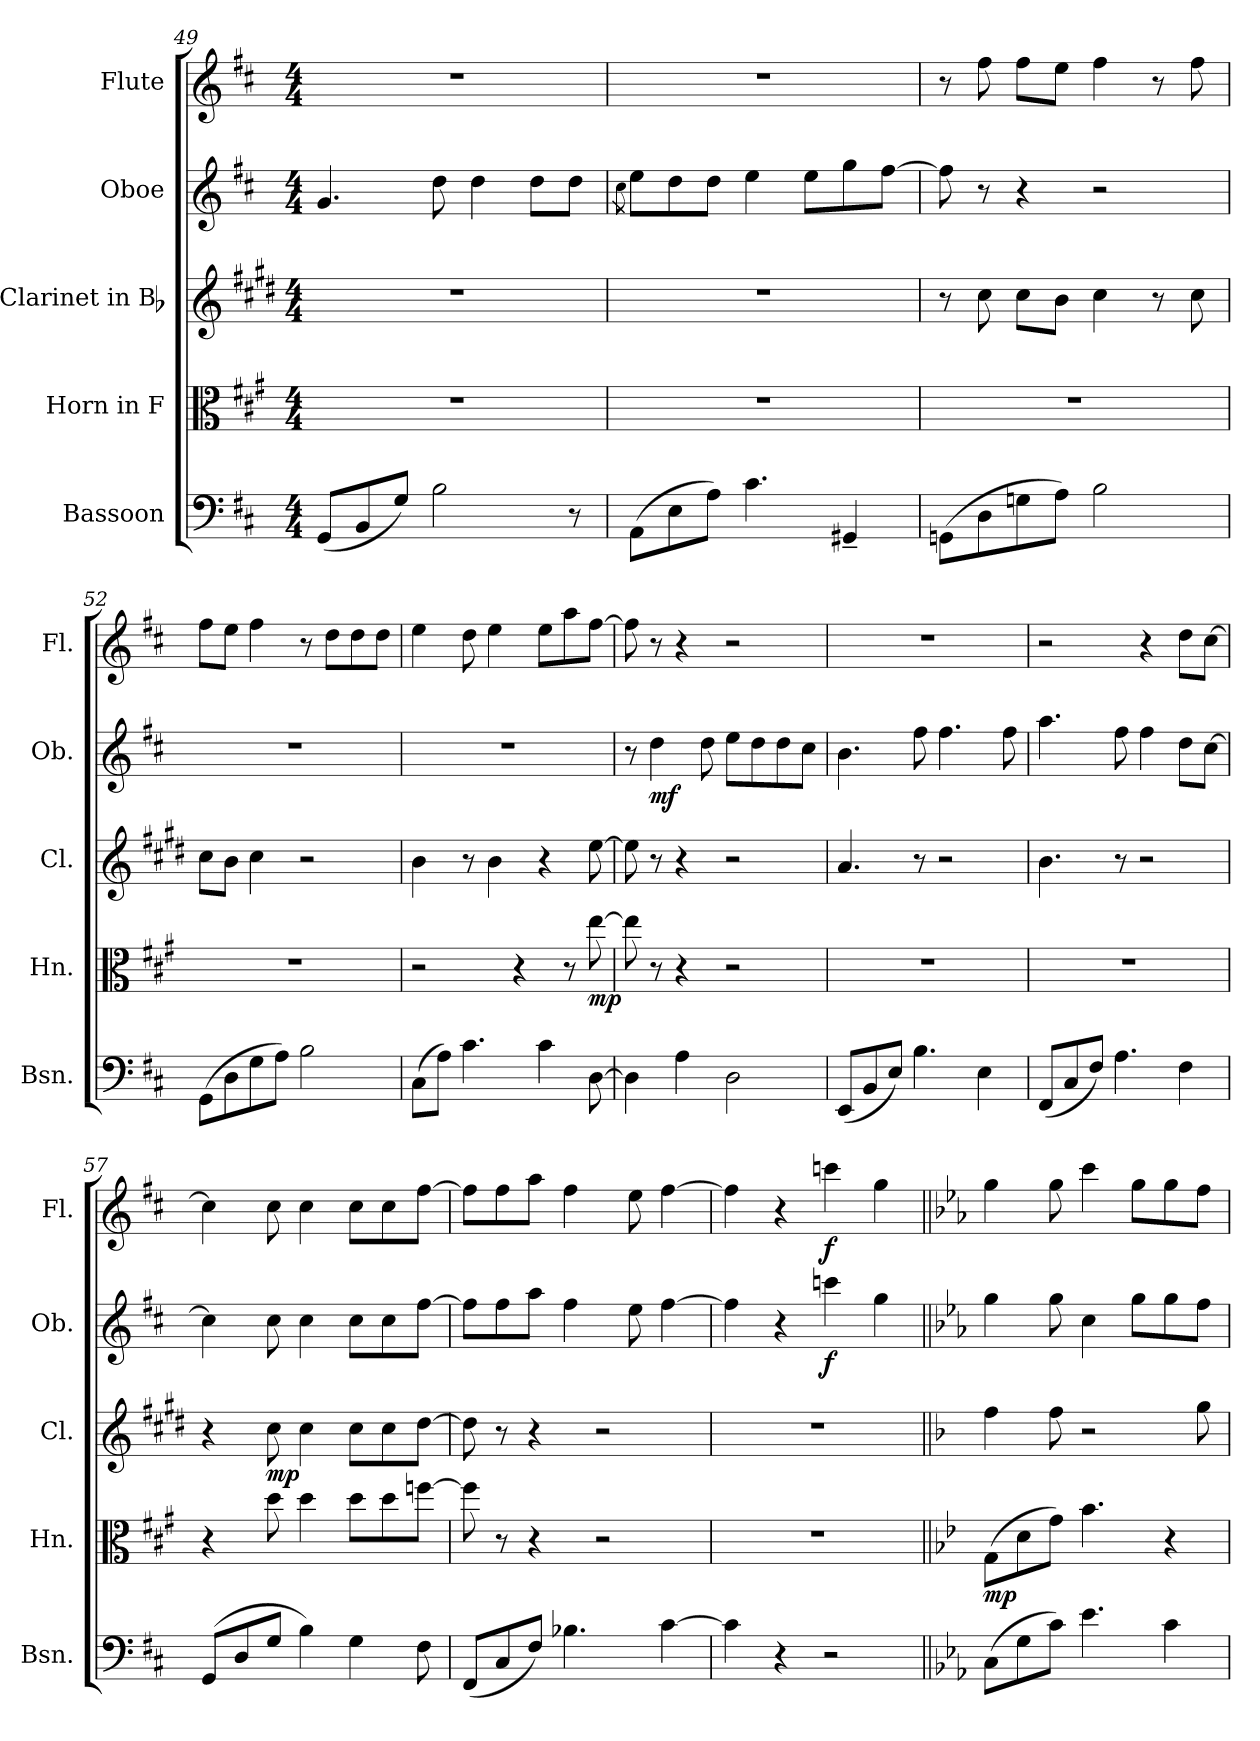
**kern	**kern	**dynam	**kern	**dynam	**kern	**dynam	**kern	**dynam
*part5	*part4	*part4	*part3	*part3	*part2	*part2	*part1	*part1
*staff5	*staff4	*staff4	*staff3	*staff3	*staff2	*staff2	*staff1	*staff1
*I"Bassoon	*I"Horn in F	*	*I"Clarinet in Bb	*	*I"Oboe	*	*I"Flute	*
*I'Bsn.	*I'Hn.	*	*I'Cl.	*	*I'Ob.	*	*I'Fl.	*
*clefF4	*clefC3	*	*clefG2	*	*clefG2	*	*clefG2	*
*	*ITrd4c7	*	*ITrd1c2	*	*	*	*	*
*k[f#c#]	*k[f#c#]	*	*k[f#c#]	*	*k[f#c#]	*	*k[f#c#]	*
*D:	*D:	*	*D:	*	*D:	*	*D:	*
*M4/4	*M4/4	*	*M4/4	*	*M4/4	*	*M4/4	*
=49	=49	=49	=49	=49	=49	=49	=49	=49
(8GGi/L	1r	.	1r	.	4.gi/	.	1r	.
8BBi/	.	.	.	.	.	.	.	.
8Gi/J)	.	.	.	.	.	.	.	.
2Bi\	.	.	.	.	8ddi\	.	.	.
.	.	.	.	.	4ddi\	.	.	.
.	.	.	.	.	8ddi\L	.	.	.
8r	.	.	.	.	8ddi\J	.	.	.
=50	=50	=50	=50	=50	=50	=50	=50	=50
.	.	.	.	.	8qcc#i\	.	.	.
(8AAi\L	1r	.	1r	.	8eei\L	.	1r	.
8Ei\	.	.	.	.	8ddi\	.	.	.
8Ai\J)	.	.	.	.	8ddi\J	.	.	.
4.c#i\	.	.	.	.	4eei\	.	.	.
.	.	.	.	.	8eei\L	.	.	.
4GG#X~i/	.	.	.	.	8ggi\	.	.	.
.	.	.	.	.	[8ff#i\J	.	.	.
!!LO:PB:g=z
=51	=51	=51	=51	=51	=51	=51	=51	=51
(8GGni\L	1r	.	8r	.	8ff#i\]	.	8r	.
8Di\	.	.	8bi\	.	8r	.	8ff#i\	.
8Gni\	.	.	8bi\L	.	4r	.	8ff#i\L	.
8Ai\J)	.	.	8ai\J	.	.	.	8eei\J	.
2Bi\	.	.	4bi\	.	2r	.	4ff#i\	.
.	.	.	8r	.	.	.	8r	.
.	.	.	8bi\	.	.	.	8ff#i\	.
=52	=52	=52	=52	=52	=52	=52	=52	=52
(8GGi\L	1r	.	8bi\L	.	1r	.	8ff#i\L	.
8Di\	.	.	8ai\J	.	.	.	8eei\J	.
8Gi\	.	.	4bi\	.	.	.	4ff#i\	.
8Ai\J)	.	.	.	.	.	.	.	.
2Bi\	.	.	2r	.	.	.	8r	.
.	.	.	.	.	.	.	8ddi\L	.
.	.	.	.	.	.	.	8ddi\	.
.	.	.	.	.	.	.	8ddi\J	.
=53	=53	=53	=53	=53	=53	=53	=53	=53
(8C#i\L	2r	.	4ai\	.	1r	.	4eei\	.
8Ai\J)	.	.	.	.	.	.	.	.
4.c#i\	.	.	8r	.	.	.	8ddi\	.
.	.	.	4ai\	.	.	.	4eei\	.
.	4r	.	.	.	.	.	.	.
4c#i\	.	.	4r	.	.	.	8eei\L	.
.	8r	.	.	.	.	.	8aai\	.
[8Di\	[8ai\	mp	[8ddi\	.	.	.	[8ff#i\J	.
=54	=54	=54	=54	=54	=54	=54	=54	=54
4Di\]	8ai\]	.	8ddi\]	.	8r	.	8ff#i\]	.
.	8r	.	8r	.	4ddi\	mf	8r	.
4Ai\	4r	.	4r	.	.	.	4r	.
.	.	.	.	.	8ddi\	.	.	.
2Di\	2r	.	2r	.	8eei\L	.	2r	.
.	.	.	.	.	8ddi\	.	.	.
.	.	.	.	.	8ddi\	.	.	.
.	.	.	.	.	8cc#i\J	.	.	.
!!LO:LB:g=z
=55	=55	=55	=55	=55	=55	=55	=55	=55
(8EEi/L	1r	.	4.gi/	.	4.bi\	.	1r	.
8BBi/	.	.	.	.	.	.	.	.
8Ei/J)	.	.	.	.	.	.	.	.
4.Bi\	.	.	8r	.	8ff#i\	.	.	.
.	.	.	2r	.	4.ff#i\	.	.	.
4Ei\	.	.	.	.	.	.	.	.
.	.	.	.	.	8ff#i\	.	.	.
=56	=56	=56	=56	=56	=56	=56	=56	=56
(8FF#i/L	1r	.	4.ai\	.	4.aai\	.	2r	.
8C#i/	.	.	.	.	.	.	.	.
8F#i/J)	.	.	.	.	.	.	.	.
4.Ai\	.	.	8r	.	8ff#i\	.	.	.
.	.	.	2r	.	4ff#i\	.	4r	.
4F#i\	.	.	.	.	8ddi\L	.	8ddi\L	.
.	.	.	.	.	[8cc#i\J	.	[8cc#i\J	.
=57	=57	=57	=57	=57	=57	=57	=57	=57
(8GGi/L	4r	.	4r	.	4cc#i\]	.	4cc#i\]	.
8Di/	.	.	.	.	.	.	.	.
8Gi/J	8gi\	.	8bi\	mp	8cc#i\	.	8cc#i\	.
4Bi\)	4gi\	.	4bi\	.	4cc#i\	.	4cc#i\	.
4Gi\	8gi\L	.	8bi\L	.	8cc#i\L	.	8cc#i\L	.
.	8gi\	.	8bi\	.	8cc#i\	.	8cc#i\	.
8F#i\	[8b-Xi\J	.	[8cc#i\J	.	[8ff#i\J	.	[8ff#i\J	.
=58	=58	=58	=58	=58	=58	=58	=58	=58
(8FF#i/L	8b-i\]	.	8cc#i\]	.	8ff#i\L]	.	8ff#i\L]	.
8C#i/	8r	.	8r	.	8ff#i\	.	8ff#i\	.
8F#i/J)	4r	.	4r	.	8aai\J	.	8aai\J	.
4.B-Xi\	.	.	.	.	4ff#i\	.	4ff#i\	.
.	2r	.	2r	.	.	.	.	.
.	.	.	.	.	8eei\	.	8eei\	.
[4c#i\	.	.	.	.	[4ff#i\	.	[4ff#i\	.
!!LO:LB:g=z
=59	=59	=59	=59	=59	=59	=59	=59	=59
4c#i\]	1r	.	1r	.	4ff#i\]	.	4ff#i\]	.
4r	.	.	.	.	4r	.	4r	.
2r	.	.	.	.	4cccni\	f	4cccni\	f
.	.	.	.	.	4ggi\	.	4ggi\	.
=60||	=60||	=60||	=60||	=60||	=60||	=60||	=60||	=60||
*k[b-e-a-]	*k[b-e-a-]	*	*k[b-e-a-]	*	*k[b-e-a-]	*	*k[b-e-a-]	*
*E-:	*E-:	*	*E-:	*	*E-:	*	*E-:	*
(8Ci\L	(8Ci\L	mp	4ee-i\	.	4ggi\	.	4ggi\	.
8Gi\	8Gi\	.	.	.	.	.	.	.
8ci\J)	8ci\J)	.	8ee-i\	.	8ggi\	.	8ggi\	.
4.e-i\	4.e-i\	.	2r	.	4cci\	.	4ccci\	.
.	.	.	.	.	8ggi\L	.	8ggi\L	.
4ci\	4r	.	.	.	8ggi\	.	8ggi\	.
.	.	.	8ffi\	.	8ffi\J	.	8ffi\J	.
=	=	=	=	=	=	=	=	=
*-	*-	*-	*-	*-	*-	*-	*-	*-
